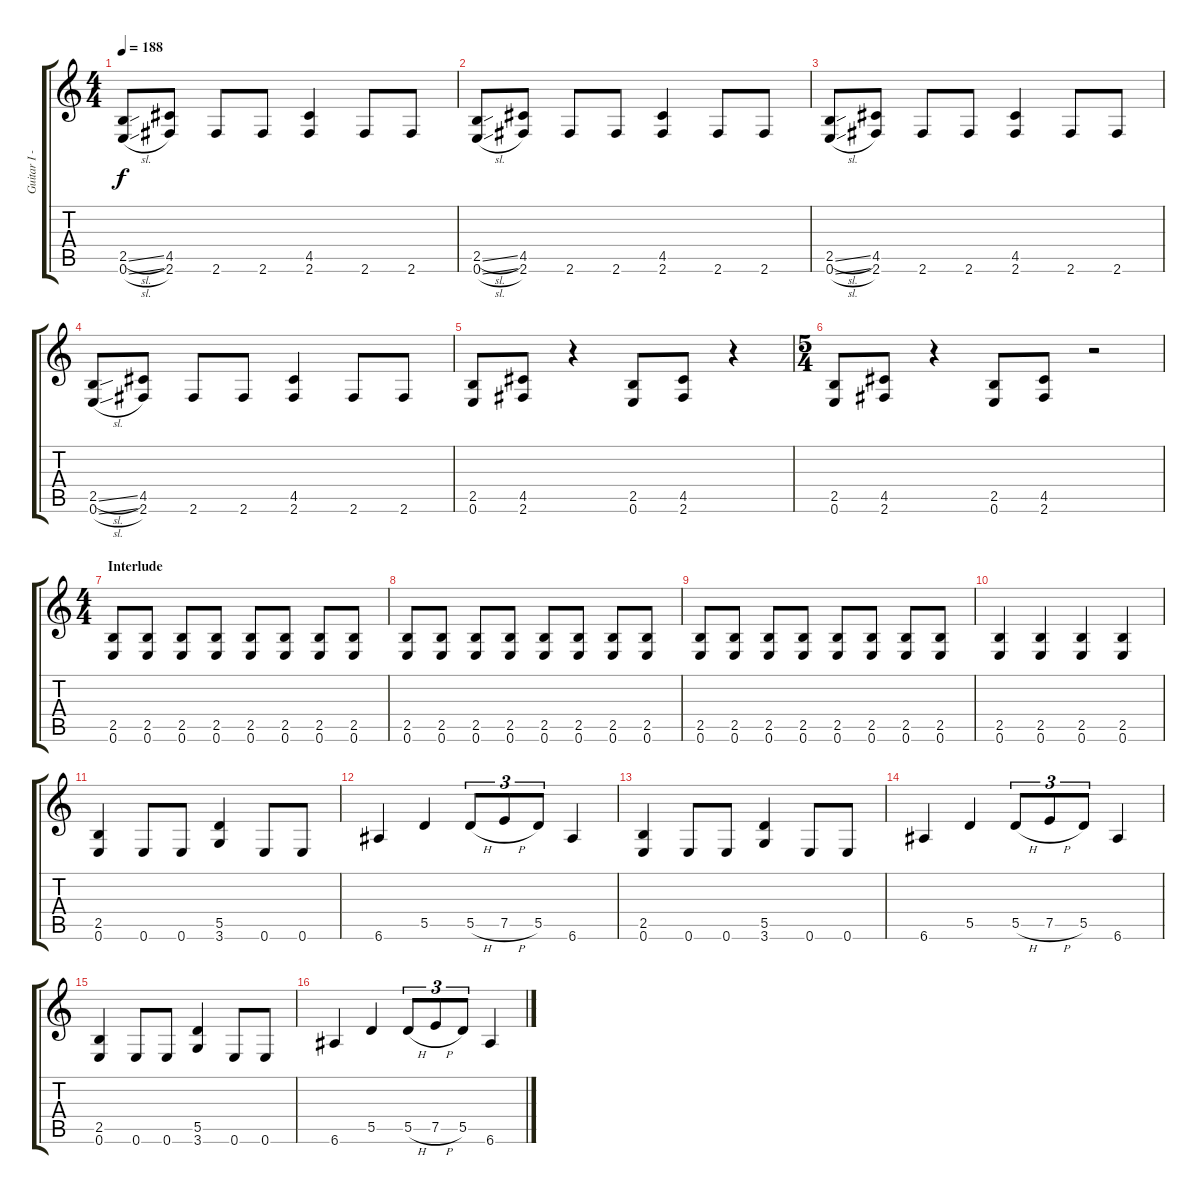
\track ("Guitar I - Rythm Guitar" "Guitar I -") {instrument distortionguitar}
\staff {score tabs}
\tuning (E4 B3 G3 D3 A2 E2) {hide}
\ts (4 4)
\tempo 188
\clef g2
\ks c
(2.5{sl} 0.6{sl}).8{dy f} (4.5 2.6).8 2.6.8 2.6.8 (4.5 2.6).4 2.6.8 2.6.8 |
(2.5{sl} 0.6{sl}).8 (4.5 2.6).8 2.6.8 2.6.8 (4.5 2.6).4 2.6.8 2.6.8 |
(2.5{sl} 0.6{sl}).8 (4.5 2.6).8 2.6.8 2.6.8 (4.5 2.6).4 2.6.8 2.6.8 |
(2.5{sl} 0.6{sl}).8 (4.5 2.6).8 2.6.8 2.6.8 (4.5 2.6).4 2.6.8 2.6.8 |
(2.5 0.6).8 (4.5 2.6).8 r.4 (2.5 0.6).8 (4.5 2.6).8 r.4 |
\ts (5 4)
(2.5 0.6).8 (4.5 2.6).8 r.4 (2.5 0.6).8 (4.5 2.6).8 r.2 |
\ts (4 4)
\section ("" "Interlude")
(2.5 0.6).8 (2.5 0.6).8 (2.5 0.6).8 (2.5 0.6).8 (2.5 0.6).8 (2.5 0.6).8 (2.5 0.6).8 (2.5 0.6).8 |
(2.5 0.6).8 (2.5 0.6).8 (2.5 0.6).8 (2.5 0.6).8 (2.5 0.6).8 (2.5 0.6).8 (2.5 0.6).8 (2.5 0.6).8 |
(2.5 0.6).8 (2.5 0.6).8 (2.5 0.6).8 (2.5 0.6).8 (2.5 0.6).8 (2.5 0.6).8 (2.5 0.6).8 (2.5 0.6).8 |
(2.5 0.6).4 (2.5 0.6).4 (2.5 0.6).4 (2.5 0.6).4 |
(2.5 0.6).4 0.6.8 0.6.8 (5.5 3.6).4 0.6.8 0.6.8 |
6.6.4 5.5.4 5.5{h}.8{tu (3 2)} 7.5{h}.8{tu (3 2)} 5.5.8{tu (3 2)} 6.6.4 |
(2.5 0.6).4 0.6.8 0.6.8 (5.5 3.6).4 0.6.8 0.6.8 |
6.6.4 5.5.4 5.5{h}.8{tu (3 2)} 7.5{h}.8{tu (3 2)} 5.5.8{tu (3 2)} 6.6.4 |
(2.5 0.6).4 0.6.8 0.6.8 (5.5 3.6).4 0.6.8 0.6.8 |
6.6.4 5.5.4 5.5{h}.8{tu (3 2)} 7.5{h}.8{tu (3 2)} 5.5.8{tu (3 2)} 6.6.4
